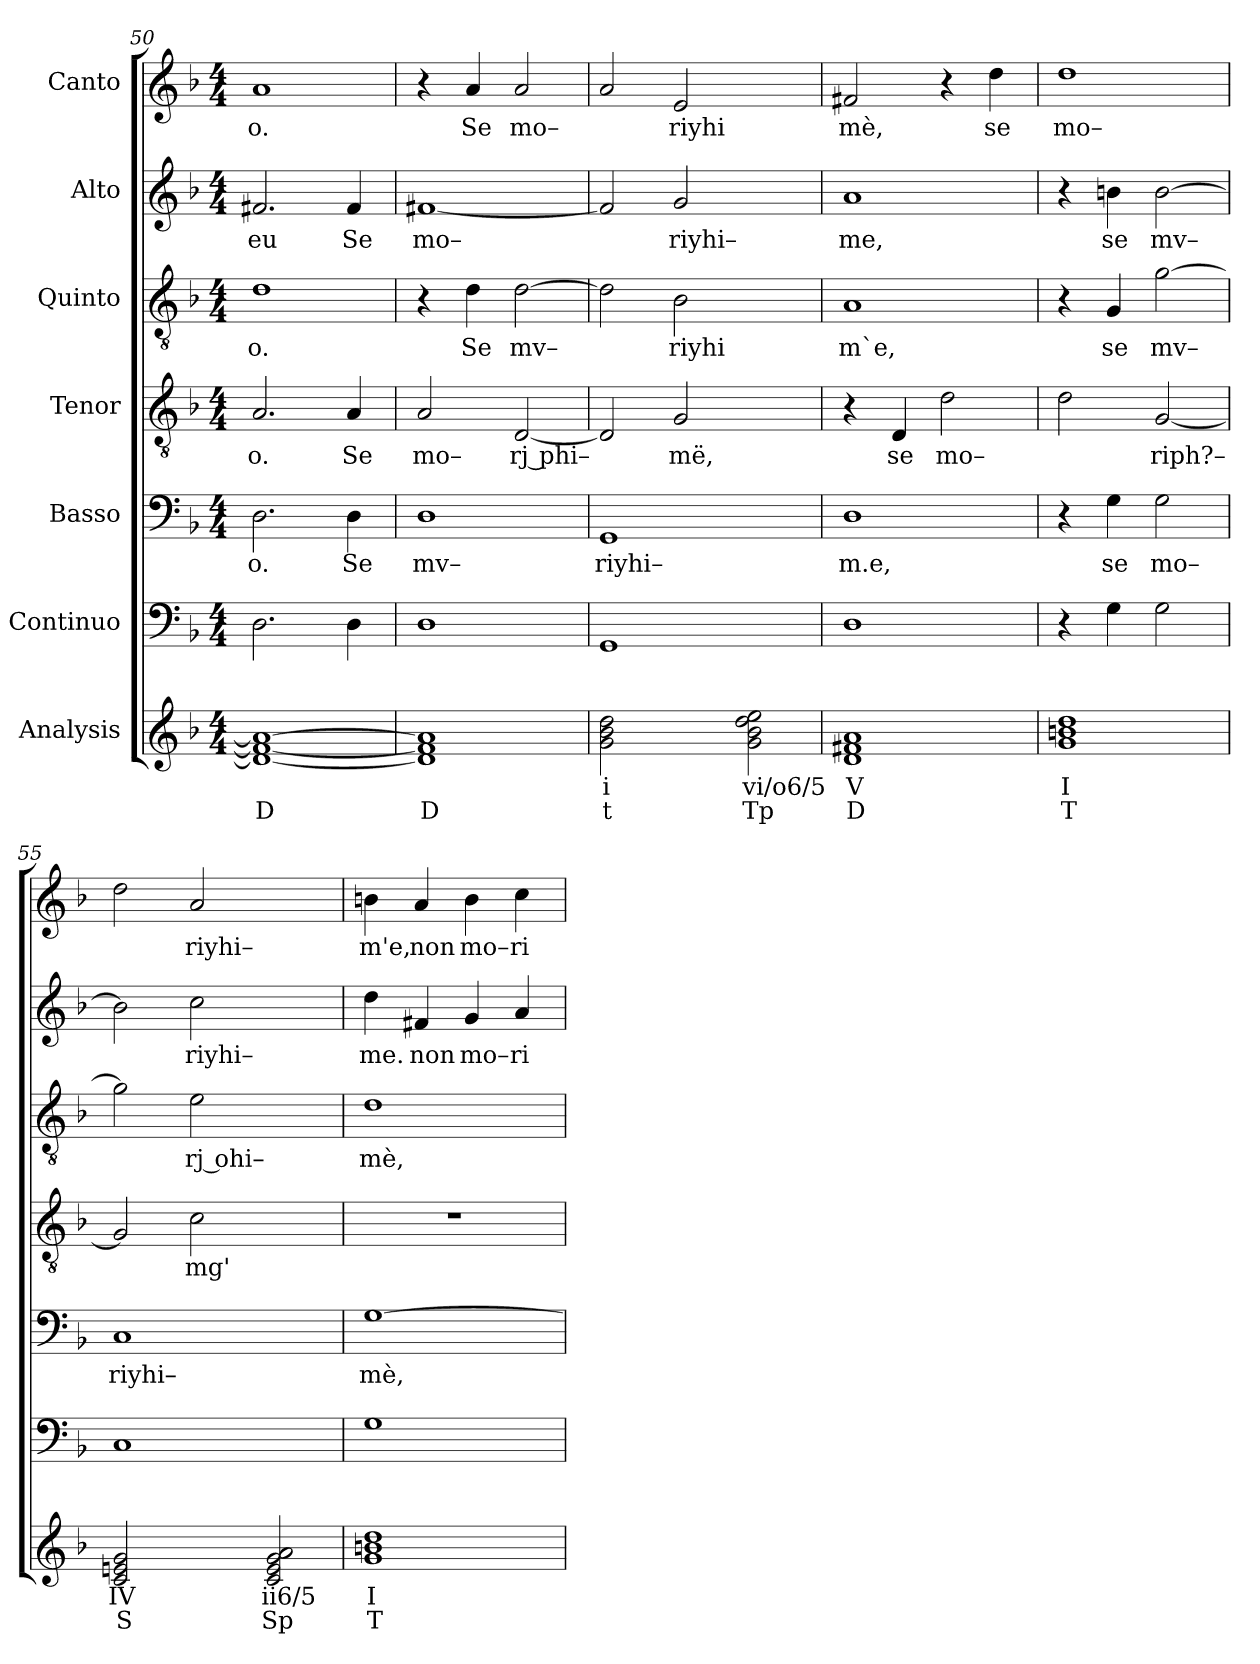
**kern	**text	**text	**kern	**kern	**text	**kern	**text	**kern	**text	**kern	**text	**kern	**text
*part7	*part7	*part7	*part6	*part5	*part5	*part4	*part4	*part3	*part3	*part2	*part2	*part1	*part1
*staff7	*staff7	*staff7	*staff6	*staff5	*staff5	*staff4	*staff4	*staff3	*staff3	*staff2	*staff2	*staff1	*staff1
*I"Analysis	*	*	*I"Continuo	*I"Basso	*	*I"Tenor	*	*I"Quinto	*	*I"Alto	*	*I"Canto	*
*	*	*	*clefF4	*clefF4	*	*clefGv2	*	*clefGv2	*	*clefG2	*	*clefG2	*
*k[b-]	*	*	*k[b-]	*k[b-]	*	*k[b-]	*	*k[b-]	*	*k[b-]	*	*k[b-]	*
*	*	*	*F:	*F:	*	*F:	*	*F:	*	*F:	*	*F:	*
*M4/4	*	*	*M4/4	*M4/4	*	*M4/4	*	*M4/4	*	*M4/4	*	*M4/4	*
=50	=50	=50	=50	=50	=50	=50	=50	=50	=50	=50	=50	=50	=50
!	!	!	!	!	!LO:LY:b	!	!	!	!	!	!	!	!
!	!	!	!	!	!	!	!LO:LY:b	!	!	!	!	!	!
!	!	!	!	!	!	!	!	!	!LO:LY:b	!	!	!	!
!	!	!	!	!	!	!	!	!	!	!	!LO:LY:b	!	!
!	!	!	!	!	!	!	!	!	!	!	!	!	!LO:LY:b
1d_ 1f#_ 1a_	.	D	2.D\	2.D\	o.	2.A/	o.	1d	o.	2.f#X/	eu	1a	o.
!	!	!	!	!	!LO:LY:b	!	!	!	!	!	!	!	!
!	!	!	!	!	!	!	!LO:LY:b	!	!	!	!	!	!
!	!	!	!	!	!	!	!	!	!	!	!LO:LY:b	!	!
.	.	.	4D\	4D\	Se	4A/	Se	.	.	4f#/	Se	.	.
=51	=51	=51	=51	=51	=51	=51	=51	=51	=51	=51	=51	=51	=51
!	!	!	!	!	!LO:LY:b	!	!	!	!	!	!	!	!
!	!	!	!	!	!	!	!LO:LY:b	!	!	!	!	!	!
!	!	!	!	!	!	!	!	!	!	!	!LO:LY:b	!	!
1d] 1f#] 1a]	.	D	1D	1D	mv–	2A/	mo–	4r	.	[1f#X	mo–	4r	.
!	!	!	!	!	!	!	!	!	!LO:LY:b	!	!	!	!
!	!	!	!	!	!	!	!	!	!	!	!	!	!LO:LY:b
.	.	.	.	.	.	.	.	4d\	Se	.	.	4a/	Se
!	!	!	!	!	!	!	!LO:LY:b	!	!	!	!	!	!
!	!	!	!	!	!	!	!	!	!LO:LY:b	!	!	!	!
!	!	!	!	!	!	!	!	!	!	!	!	!	!LO:LY:b
.	.	.	.	.	.	[2D/	rj phi–	[2d\	mv–	.	.	2a/	mo–
=52	=52	=52	=52	=52	=52	=52	=52	=52	=52	=52	=52	=52	=52
!	!	!	!	!	!LO:LY:b	!	!	!	!	!	!	!	!
2g 2b- 2dd	i	t	1GG	1GG	riyhi–	2D/]	.	2d\]	.	2f#/]	.	2a/	.
!	!	!	!	!	!	!	!LO:LY:b	!	!	!	!	!	!
!	!	!	!	!	!	!	!	!	!LO:LY:b	!	!	!	!
!	!	!	!	!	!	!	!	!	!	!	!LO:LY:b	!	!
!	!	!	!	!	!	!	!	!	!	!	!	!	!LO:LY:b
2ryy	.	.	.	.	.	2G/	më,	2B-\	riyhi	2g/	riyhi–	2e/	riyhi
2g 2b- 2dd 2ee	vi/o6/5	Tp	2ryy	2ryy	.	2ryy	.	2ryy	.	2ryy	.	2ryy	.
=53	=53	=53	=53	=53	=53	=53	=53	=53	=53	=53	=53	=53	=53
!	!	!	!	!	!LO:LY:b	!	!	!	!	!	!	!	!
!	!	!	!	!	!	!	!	!	!LO:LY:b	!	!	!	!
!	!	!	!	!	!	!	!	!	!	!	!LO:LY:b	!	!
!	!	!	!	!	!	!	!	!	!	!	!	!	!LO:LY:b
1d 1f#X 1a	V	D	1D	1D	m.e,	4r	.	1A	m`e,	1a	me,	2f#X/	mè,
!	!	!	!	!	!	!	!LO:LY:b	!	!	!	!	!	!
.	.	.	.	.	.	4D/	se	.	.	.	.	.	.
!	!	!	!	!	!	!	!LO:LY:b	!	!	!	!	!	!
.	.	.	.	.	.	2d\	mo–	.	.	.	.	4r	.
!	!	!	!	!	!	!	!	!	!	!	!	!	!LO:LY:b
.	.	.	.	.	.	.	.	.	.	.	.	4dd\	se
=54	=54	=54	=54	=54	=54	=54	=54	=54	=54	=54	=54	=54	=54
!	!	!	!	!	!	!	!	!	!	!	!	!	!LO:LY:b
1g 1bn 1dd	I	T	4r	4r	.	2d\	.	4r	.	4r	.	1dd	mo–
!	!	!	!	!	!LO:LY:b	!	!	!	!	!	!	!	!
!	!	!	!	!	!	!	!	!	!LO:LY:b	!	!	!	!
!	!	!	!	!	!	!	!	!	!	!	!LO:LY:b	!	!
.	.	.	4G\	4G\	se	.	.	4G/	se	4bn\	se	.	.
!	!	!	!	!	!LO:LY:b	!	!	!	!	!	!	!	!
!	!	!	!	!	!	!	!LO:LY:b	!	!	!	!	!	!
!	!	!	!	!	!	!	!	!	!LO:LY:b	!	!	!	!
!	!	!	!	!	!	!	!	!	!	!	!LO:LY:b	!	!
.	.	.	2G\	2G\	mo–	[2G/	riph?–	[2g\	mv–	[2b\	mv–	.	.
=55	=55	=55	=55	=55	=55	=55	=55	=55	=55	=55	=55	=55	=55
!	!	!	!	!	!LO:LY:b	!	!	!	!	!	!	!	!
2c 2en 2g	IV	S	1C	1C	riyhi–	2G/]	.	2g\]	.	2b\]	.	2dd\	.
!	!	!	!	!	!	!	!LO:LY:b	!	!	!	!	!	!
!	!	!	!	!	!	!	!	!	!LO:LY:b	!	!	!	!
!	!	!	!	!	!	!	!	!	!	!	!LO:LY:b	!	!
!	!	!	!	!	!	!	!	!	!	!	!	!	!LO:LY:b
2ryy	.	.	.	.	.	2c\	mg'	2e\	rj ohi–	2cc\	riyhi–	2a/	riyhi–
2c 2e 2g 2a	ii6/5	Sp	2ryy	2ryy	.	2ryy	.	2ryy	.	2ryy	.	2ryy	.
=56	=56	=56	=56	=56	=56	=56	=56	=56	=56	=56	=56	=56	=56
!	!	!	!	!	!LO:LY:b	!	!	!	!	!	!	!	!
!	!	!	!	!	!	!	!	!	!LO:LY:b	!	!	!	!
!	!	!	!	!	!	!	!	!	!	!	!LO:LY:b	!	!
!	!	!	!	!	!	!	!	!	!	!	!	!	!LO:LY:b
1g 1bn 1dd	I	T	1G	[1G	mè,	1r	.	1d	mè,	4dd\	me.	4bn\	m'e,
!	!	!	!	!	!	!	!	!	!	!	!LO:LY:b	!	!
!	!	!	!	!	!	!	!	!	!	!	!	!	!LO:LY:b
.	.	.	.	.	.	.	.	.	.	4f#X/	non	4a/	non
!	!	!	!	!	!	!	!	!	!	!	!LO:LY:b	!	!
!	!	!	!	!	!	!	!	!	!	!	!	!	!LO:LY:b
.	.	.	.	.	.	.	.	.	.	4g/	mo–	4b\	mo–
!	!	!	!	!	!	!	!	!	!	!	!LO:LY:b	!	!
!	!	!	!	!	!	!	!	!	!	!	!	!	!LO:LY:b
.	.	.	.	.	.	.	.	.	.	4a/	ri	4cc\	ri
=	=	=	=	=	=	=	=	=	=	=	=	=	=
*-	*-	*-	*-	*-	*-	*-	*-	*-	*-	*-	*-	*-	*-
